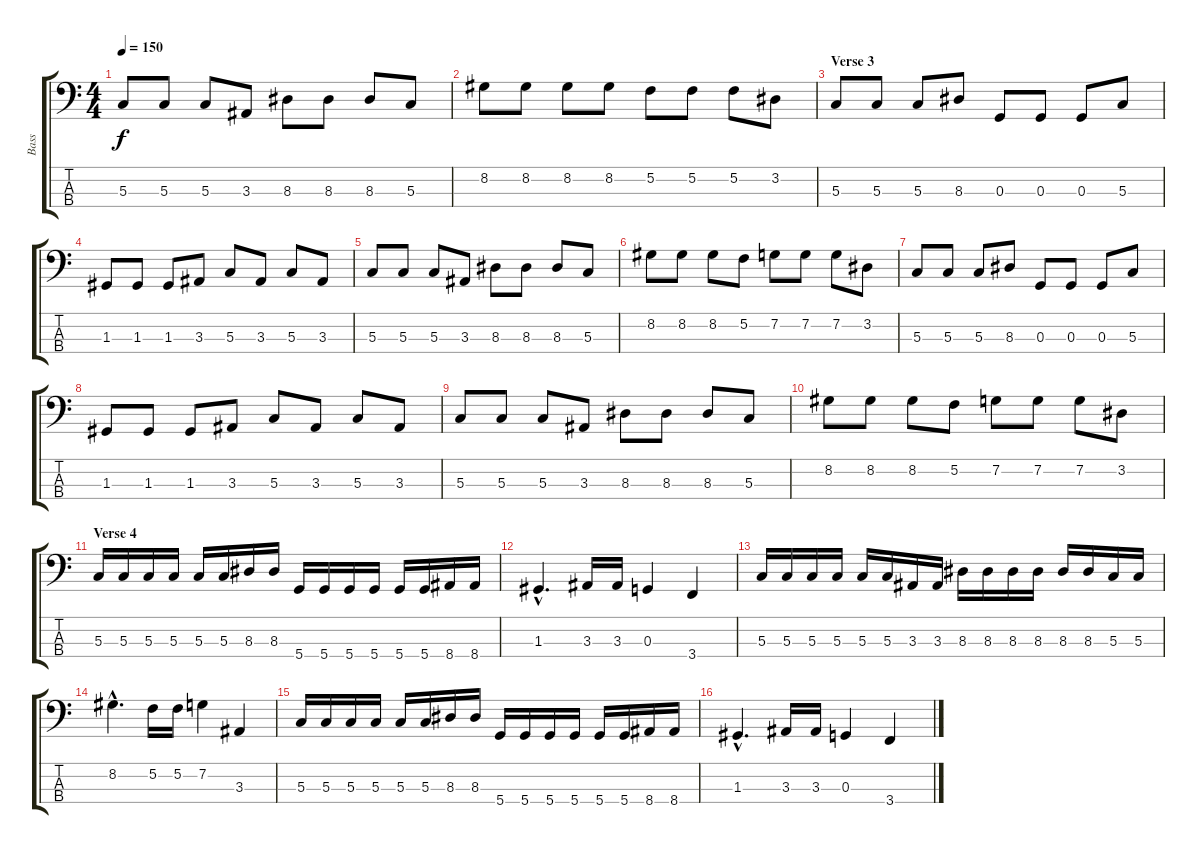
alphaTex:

\track ("Bass" "Bass") {instrument electricbassfinger}
\staff {score tabs}
\tuning (F2 C2 G1 D1) {hide}
\ts (4 4)
\tempo 150
\clef f4
\ks c
5.3.8{dy f} 5.3.8 5.3.8 3.3.8 8.3.8 8.3.8 8.3.8 5.3.8 |
8.2.8 8.2.8 8.2.8 8.2.8 5.2.8 5.2.8 5.2.8 3.2.8 |
\section ("" "Verse 3")
5.3.8 5.3.8 5.3.8 8.3.8 0.3.8 0.3.8 0.3.8 5.3.8 |
1.3.8 1.3.8 1.3.8 3.3.8 5.3.8 3.3.8 5.3.8 3.3.8 |
5.3.8 5.3.8 5.3.8 3.3.8 8.3.8 8.3.8 8.3.8 5.3.8 |
8.2.8 8.2.8 8.2.8 5.2.8 7.2.8 7.2.8 7.2.8 3.2.8 |
5.3.8 5.3.8 5.3.8 8.3.8 0.3.8 0.3.8 0.3.8 5.3.8 |
1.3.8 1.3.8 1.3.8 3.3.8 5.3.8 3.3.8 5.3.8 3.3.8 |
5.3.8 5.3.8 5.3.8 3.3.8 8.3.8 8.3.8 8.3.8 5.3.8 |
8.2.8 8.2.8 8.2.8 5.2.8 7.2.8 7.2.8 7.2.8 3.2.8 |
\section ("" "Verse 4")
5.3.16 5.3.16 5.3.16 5.3.16 5.3.16 5.3.16 8.3.16 8.3.16 5.4.16 5.4.16 5.4.16 5.4.16 5.4.16 5.4.16 8.4.16 8.4.16 |
1.3{hac}.4{d} 3.3.16 3.3.16 0.3.4 3.4.4 |
5.3.16 5.3.16 5.3.16 5.3.16 5.3.16 5.3.16 3.3.16 3.3.16 8.3.16 8.3.16 8.3.16 8.3.16 8.3.16 8.3.16 5.3.16 5.3.16 |
8.2{hac}.4{d} 5.2.16 5.2.16 7.2.4 3.3.4 |
5.3.16 5.3.16 5.3.16 5.3.16 5.3.16 5.3.16 8.3.16 8.3.16 5.4.16 5.4.16 5.4.16 5.4.16 5.4.16 5.4.16 8.4.16 8.4.16 |
1.3{hac}.4{d} 3.3.16 3.3.16 0.3.4 3.4.4
